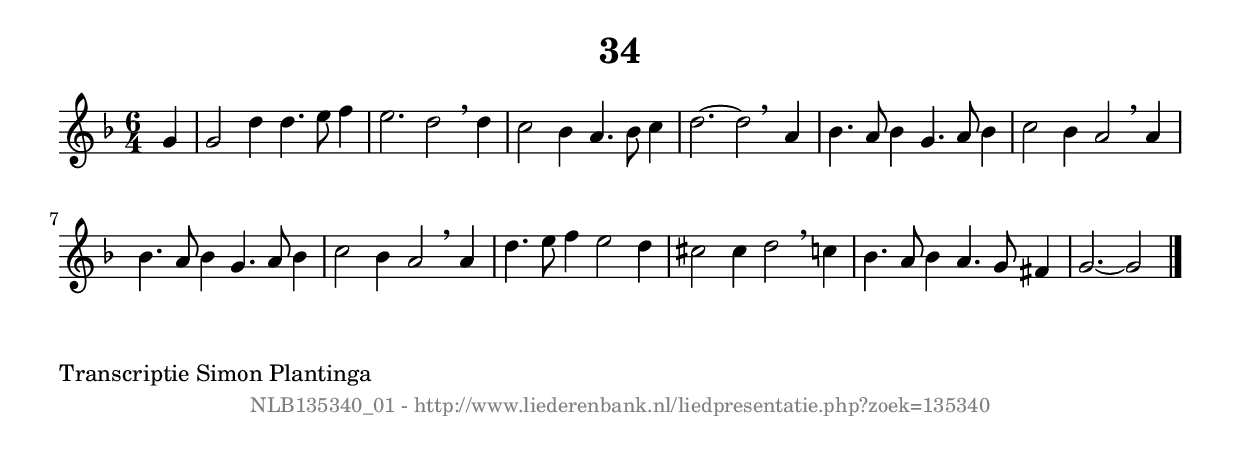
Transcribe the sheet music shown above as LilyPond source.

%
% produced by wce2krn 1.64 (7 June 2014)
%
\version"2.16"
#(append! paper-alist '(("long" . (cons (* 210 mm) (* 2000 mm)))))
#(set-default-paper-size "long")
sb = {\breathe}
mBreak = {\breathe }
bBreak = {\breathe }
x = {\once\override NoteHead #'style = #'cross }
gl=\glissando
itime={\override Staff.TimeSignature #'stencil = ##f }
ficta = {\once\set suggestAccidentals = ##t}
fine = {\once\override Score.RehearsalMark #'self-alignment-X = #1 \mark \markup {\italic{Fine}}}
dc = {\once\override Score.RehearsalMark #'self-alignment-X = #1 \mark \markup {\italic{D.C.}}}
dcf = {\once\override Score.RehearsalMark #'self-alignment-X = #1 \mark \markup {\italic{D.C. al Fine}}}
dcc = {\once\override Score.RehearsalMark #'self-alignment-X = #1 \mark \markup {\italic{D.C. al Coda}}}
ds = {\once\override Score.RehearsalMark #'self-alignment-X = #1 \mark \markup {\italic{D.S.}}}
dsf = {\once\override Score.RehearsalMark #'self-alignment-X = #1 \mark \markup {\italic{D.S. al Fine}}}
dsc = {\once\override Score.RehearsalMark #'self-alignment-X = #1 \mark \markup {\italic{D.S. al Coda}}}
pv = {\set Score.repeatCommands = #'((volta "1"))}
sv = {\set Score.repeatCommands = #'((volta "2"))}
tv = {\set Score.repeatCommands = #'((volta "3"))}
qv = {\set Score.repeatCommands = #'((volta "4"))}
xv = {\set Score.repeatCommands = #'((volta #f))}
\header{ tagline = ""
title = "34"
}
\score {{
\key g \dorian
\relative g'
{
\set melismaBusyProperties = #'()
\partial 32*8
\time 6/4
\tempo 4=120
\override Score.MetronomeMark #'transparent = ##t
\override Score.RehearsalMark #'break-visibility = #(vector #t #t #f)
g4 | g2 d'4 d4. e8 f4 | e2. d2 \sb d4 | c2 bes4 a4. bes8 c4 | d2.~ d2 \bar ":|:" \bBreak
a4 | bes4. a8 bes4 g4. a8 bes4 | c2 bes4 a2 \sb a4 | bes4. a8 bes4 g4. a8 bes4 | c2 bes4 a2 \mBreak
a4 | d4. e8 f4 e2 d4 | cis2 cis4 d2 \sb c4 | bes4. a8 bes4 a4. g8 fis4 | g2.~ g2 \bar "|."
 }}
 \midi { }
 \layout {
            indent = 0.0\cm
}
}
\markup { \wordwrap-string #" 
Transcriptie Simon Plantinga
"}
\markup { \vspace #0 } \markup { \with-color #grey \fill-line { \center-column { \smaller "NLB135340_01 - http://www.liederenbank.nl/liedpresentatie.php?zoek=135340" } } }
